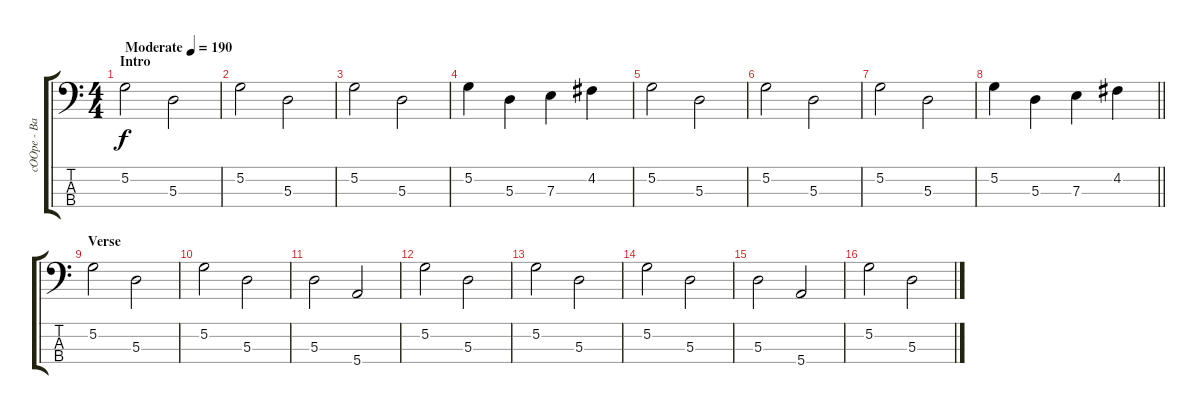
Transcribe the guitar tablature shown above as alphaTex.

\track ("cOOpe - Bass" "cOOpe - Ba") {instrument electricbasspick}
\staff {score tabs}
\tuning (G2 D2 A1 E1) {hide}
\ts (4 4)
\section ("" "Intro")
\tempo (190 "Moderate")
\clef f4
\ks c
5.2.2{dy f instrument electricbasspick} 5.3.2 |
5.2.2 5.3.2 |
5.2.2 5.3.2 |
5.2.4 5.3.4 7.3.4 4.2.4 |
5.2.2 5.3.2 |
5.2.2 5.3.2 |
5.2.2 5.3.2 |
\barLineRight lightlight
5.2.4 5.3.4 7.3.4 4.2.4 |
\section ("" "Verse")
5.2.2 5.3.2 |
5.2.2 5.3.2 |
5.3.2 5.4.2 |
5.2.2 5.3.2 |
5.2.2 5.3.2 |
5.2.2 5.3.2 |
5.3.2 5.4.2 |
5.2.2 5.3.2
